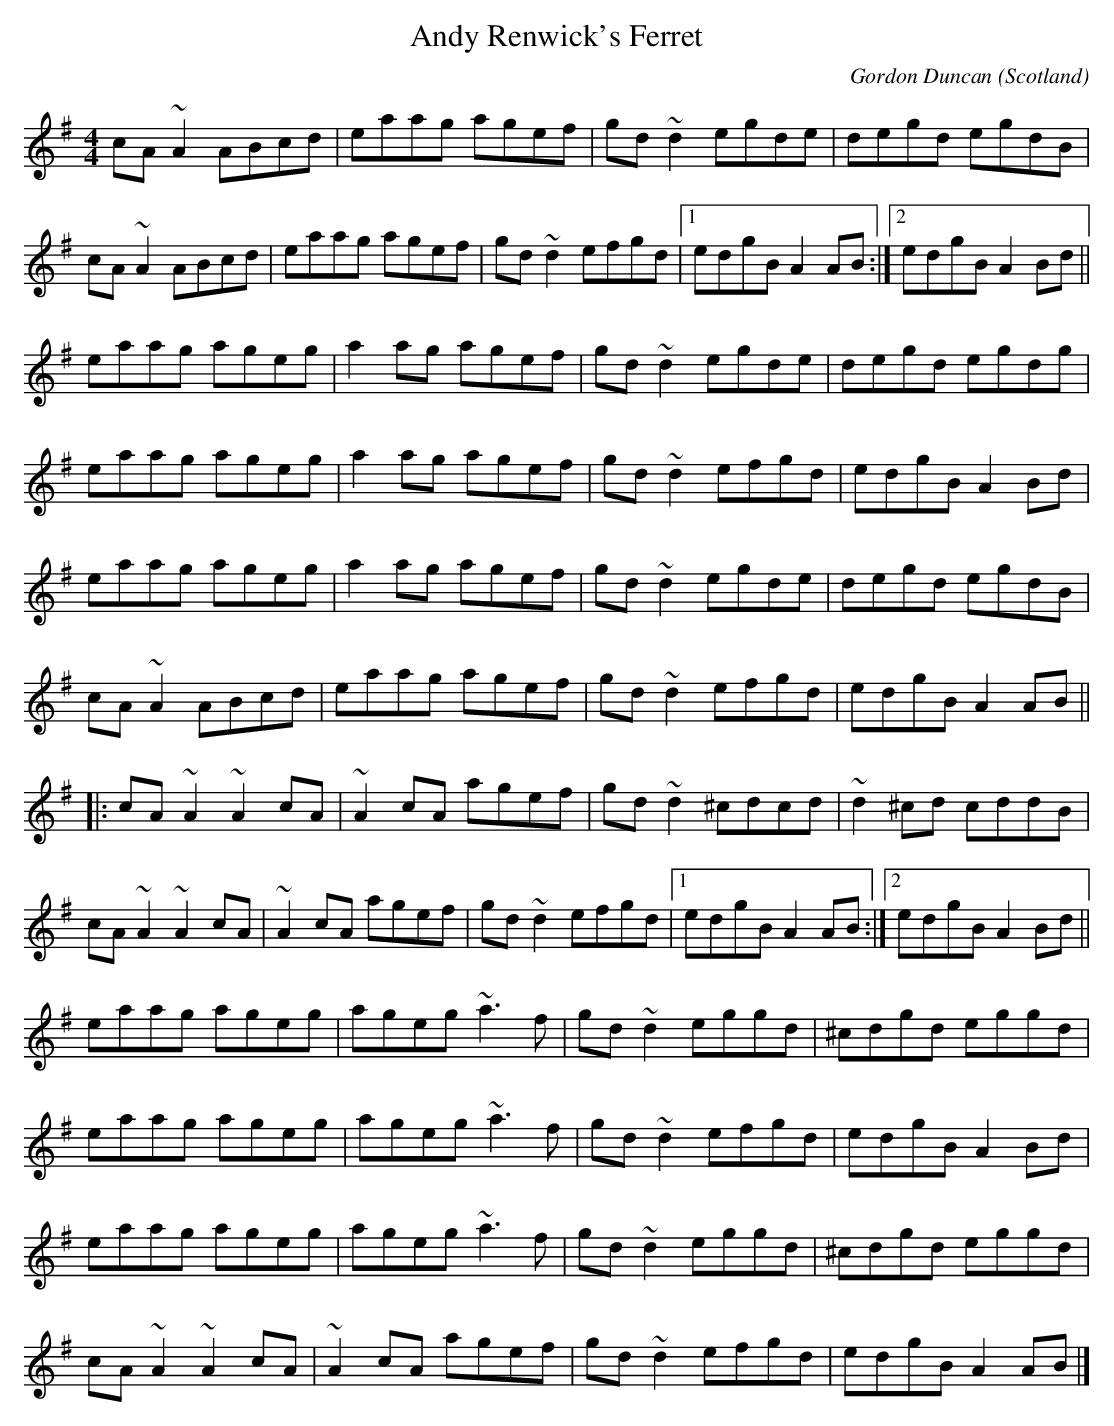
X:1
T:Andy Renwick's Ferret
C:Gordon Duncan
M:4/4
O:Scotland
K:A dorian
cA~A2 ABcd|eaag agef|gd~d2 egde|degd egdB|
cA~A2 ABcd|eaag agef|gd~d2 efgd|1 edgB A2AB:|2 edgB A2Bd||
eaag ageg|a2ag agef|gd~d2 egde|degd egdg|
eaag ageg|a2ag agef|gd~d2 efgd|edgB A2Bd|
eaag ageg|a2ag agef|gd~d2 egde|degd egdB|
cA~A2 ABcd|eaag agef|gd~d2 efgd|edgB A2AB||
|:cA~A2 ~A2cA|~A2cA agef|gd~d2 ^cdcd|~d2^cd cddB|
cA~A2 ~A2cA|~A2cA agef|gd~d2 efgd|1 edgB A2AB:|2 edgB A2Bd||
eaag ageg|ageg ~a3f|gd~d2 eggd|^cdgd eggd|
eaag ageg|ageg ~a3f|gd~d2 efgd|edgB A2Bd|
eaag ageg|ageg ~a3f|gd~d2 eggd|^cdgd eggd|
cA~A2 ~A2cA|~A2cA agef|gd~d2 efgd|edgB A2AB|]
